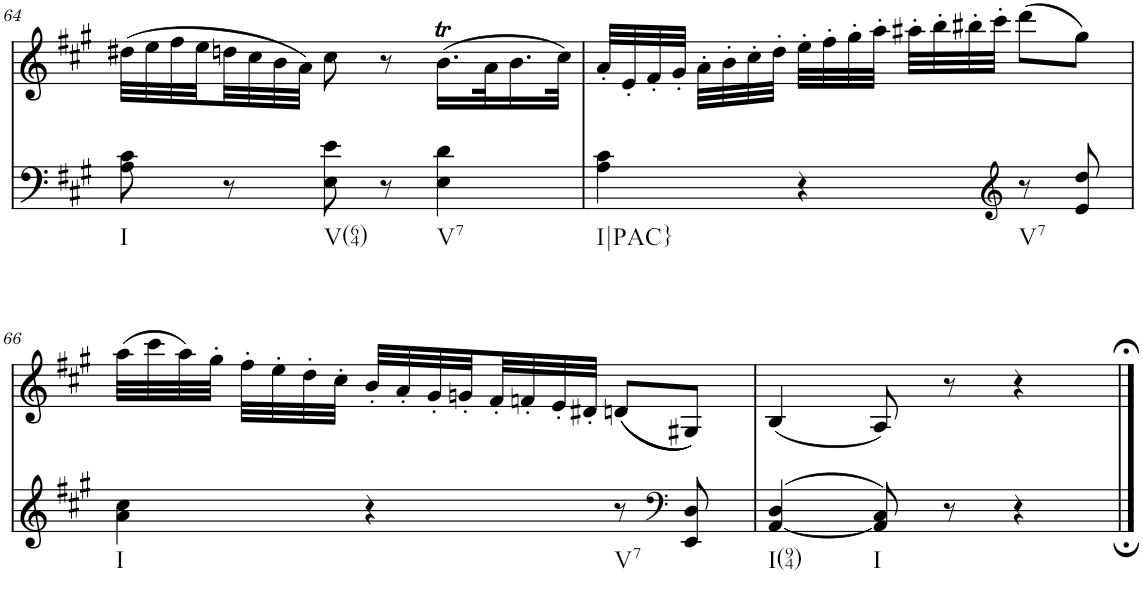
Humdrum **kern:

**kern	**kern
*part2	*part1
*staff2	*staff1
*I"Piano, unbenannt	*I"Piano, unbenannt
*I'Pno	*I'Pno
!!LO:PB:g=z
*clefF4	*clefG2
*k[f#c#g#]	*k[f#c#g#]
*M3/4	*M3/4
=64	=64
!LO:TX:b:t=I	!
8A\ 8c#\	(32dd#X\LLL
.	32ee\
.	32ff#\
.	32ee\
8r	32ddn\
.	32cc#\
.	32b\
.	32a\JJJ)
!LO:TX:b:t=V(64)	!
8E\ 8e\	8cc#\
8r	8r
!LO:TX:b:t=V7	!
4E\ 4d\	(16.bT\LL
.	32a\K
.	16.b\
.	32cc#\JJk)
=65	=65
!LO:TX:b:t=I|PAC}	!
4A\ 4c#\	32a'/LLL
.	32e'/
.	32f#'/
.	32g#'/JJJ
.	32a'\LLL
.	32b'\
.	32cc#'\
.	32dd'\JJJ
4r	32ee'\LLL
.	32ff#'\
.	32gg#'\
.	32aa'\JJJ
.	32aa#X'\LLL
.	32bb'\
.	32bb#X'\
.	32ccc#'\JJJ
*clefG2	*
!LO:TX:b:t=V7	!
8r	(8ddd\L
8e/ 8dd/	8gg#\J)
!!LO:LB:g=z
=66	=66
!LO:TX:b:t=I	!
4a\ 4cc#\	(32aa\LLL
.	32ccc#\
.	32aa\)
.	32gg#'\JJJ
.	32ff#'\LLL
.	32ee'\
.	32dd'\
.	32cc#'\JJJ
4r	32b'/LLL
.	32a'/
.	32g#'/
.	32gn'/
.	32f#'/
.	32fn'/
.	32e'/
.	32d#X'/JJJ
!LO:TX:b:t=V7	!
8r	((8dn/L
*clefF4	*
8EE/ 8D/	8G#X/J))
=67	=67
!LO:TX:b:t=I(94)	!
(>[4AA/ 4D/	(4B/
!LO:TX:b:t=I	!
8AA/] 8C#/)	8A/)
8r	8r
4r	4r
==	==
*-	*-
